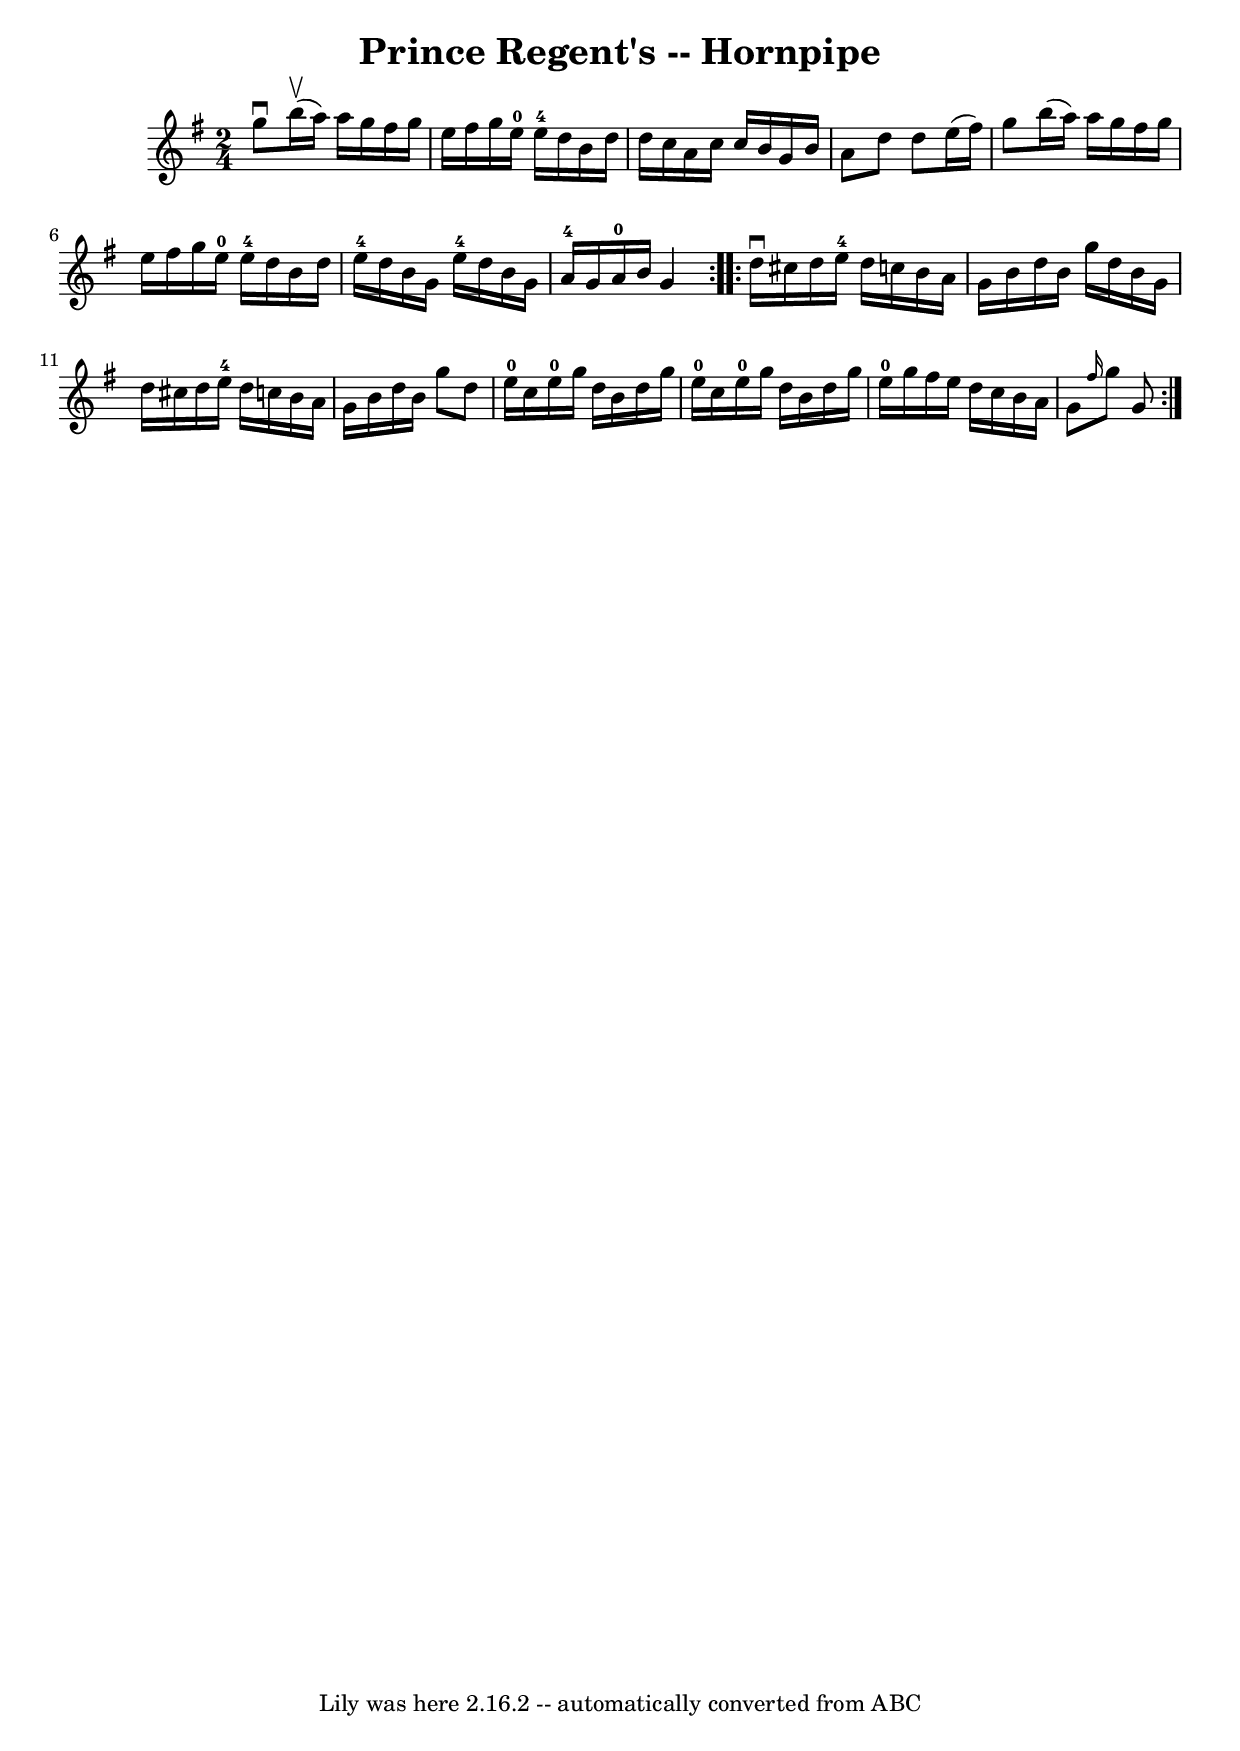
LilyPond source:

\version "2.16.2"
\include "Mammoth.ily"
\header {
  %% book = "Cole's 1000 Fiddle Tunes"
  crossRefNumber = "1"
  footnotes = ""
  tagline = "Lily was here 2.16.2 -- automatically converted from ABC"
  title = "Prince Regent's -- Hornpipe"

}
voicedefault =  {



  \repeat volta 2 {

    \time 2/4 
    \key g \major
 g''8^\downbow b''16 (^\upbow a''16) a''16 
    g''16 fis''16 g''16  |
    e''16 fis''16 g''16 e''16 
    -0 e''16-4 d''16 b'16 d''16  |
    d''16 c''16 a'16 
    c''16 c''16 b'16 g'16 b'16  |
    a'8 d''8 d''8    
    e''16 (fis''16) |
    g''8 b''16 (a''16) a''16 g''16 
    fis''16 g''16  |
    e''16 fis''16 g''16 e''16-0     
    e''16-4 d''16 b'16 d''16  |
    e''16-4 d''16 b'16    
    g'16 e''16-4 d''16 b'16 g'16  |
    a'16-4 g'16    
    a'16-0 b'16 g'4  
  }     
  \repeat volta 2 {
    d''16^\downbow cis''16    
    d''16 e''16-4 d''16 c''!16 b'16 a'16  |
    g'16 b'16  
    d''16 b'16 g''16 d''16 b'16 g'16  |
    d''16 cis''16  
    d''16 e''16-4 d''16 c''!16 b'16 a'16  |
    g'16    
    b'16 d''16 b'16 g''8 d''8  |
    e''16-0 c''16    
    e''16-0 g''16 d''16 b'16 d''16 g''16  |
    e''16-0   
    c''16 e''16-0 g''16 d''16 b'16 d''16 g''16  |
    
    e''16-0 g''16 fis''16 e''16 d''16 c''16 b'16 a'16  
    |
    g'8  \grace { fis''16  
		} g''8 g'8  
  }   

}

\score{
  <<

    \context Staff="default"
    {
      \voicedefault 
      
    }

  >>
  \layout {
    
  }
  \midi {
  }

}
